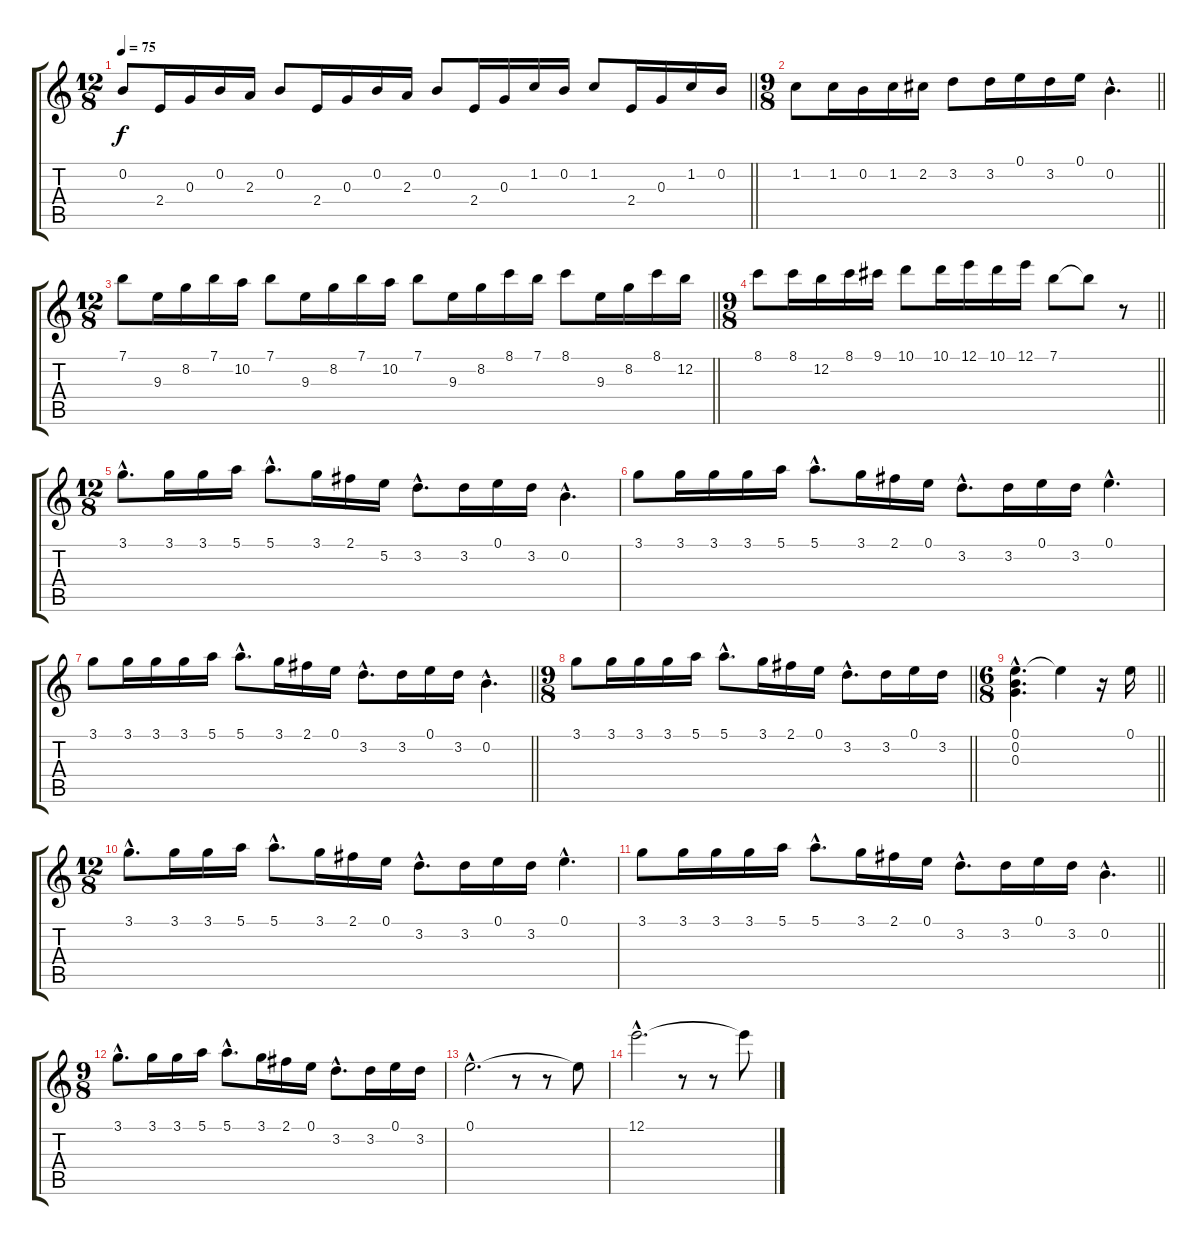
\track "" {instrument acousticguitarnylon}
\staff {score tabs}
\tuning (E4 B3 G3 D3 A2 E2) {hide}
\ts (12 8)
\tempo 75
\clef g2
\barLineRight lightlight
\ks c
0.2.8{dy f} 2.4.16 0.3.16 0.2.16 2.3.16 0.2.8 2.4.16 0.3.16 0.2.16 2.3.16 0.2.8 2.4.16 0.3.16 1.2.16 0.2.16 1.2.8 2.4.16 0.3.16 1.2.16 0.2.16 |
\ts (9 8)
\barLineRight lightlight
1.2.8 1.2.16 0.2.16 1.2.16 2.2.16 3.2.8 3.2.16 0.1.16 3.2.16 0.1.16 0.2{hac}.4{d} |
\ts (12 8)
\barLineRight lightlight
7.1.8 9.3.16 8.2.16 7.1.16 10.2.16 7.1.8 9.3.16 8.2.16 7.1.16 10.2.16 7.1.8 9.3.16 8.2.16 8.1.16 7.1.16 8.1.8 9.3.16 8.2.16 8.1.16 12.2.16 |
\ts (9 8)
\barLineRight lightlight
8.1.8 8.1.16 12.2.16 8.1.16 9.1.16 10.1.8 10.1.16 12.1.16 10.1.16 12.1.16 7.1.8 7.1{t}.8 r.8 |
\ts (12 8)
3.1{hac}.8{d} 3.1.16 3.1.16 5.1.16 5.1{hac}.8{d} 3.1.16 2.1.16 5.2.16 3.2{hac}.8{d} 3.2.16 0.1.16 3.2.16 0.2{hac}.4{d} |
3.1.8 3.1.16 3.1.16 3.1.16 5.1.16 5.1{hac}.8{d} 3.1.16 2.1.16 0.1.16 3.2{hac}.8{d} 3.2.16 0.1.16 3.2.16 0.1{hac}.4{d} |
\barLineRight lightlight
3.1.8 3.1.16 3.1.16 3.1.16 5.1.16 5.1{hac}.8{d} 3.1.16 2.1.16 0.1.16 3.2{hac}.8{d} 3.2.16 0.1.16 3.2.16 0.2{hac}.4{d} |
\ts (9 8)
\barLineRight lightlight
3.1.8 3.1.16 3.1.16 3.1.16 5.1.16 5.1{hac}.8{d} 3.1.16 2.1.16 0.1.16 3.2{hac}.8{d} 3.2.16 0.1.16 3.2.16 |
\ts (6 8)
\barLineRight lightlight
(0.1{hac} 0.2{hac} 0.3{hac}).4{d} 0.1{t}.4 r.16 0.1.16 |
\ts (12 8)
3.1{hac}.8{d} 3.1.16 3.1.16 5.1.16 5.1{hac}.8{d} 3.1.16 2.1.16 0.1.16 3.2{hac}.8{d} 3.2.16 0.1.16 3.2.16 0.1{hac}.4{d} |
\barLineRight lightlight
3.1.8 3.1.16 3.1.16 3.1.16 5.1.16 5.1{hac}.8{d} 3.1.16 2.1.16 0.1.16 3.2{hac}.8{d} 3.2.16 0.1.16 3.2.16 0.2{hac}.4{d} |
\ts (9 8)
3.1{hac}.8{d} 3.1.16 3.1.16 5.1.16 5.1{hac}.8{d} 3.1.16 2.1.16 0.1.16 3.2{hac}.8{d} 3.2.16 0.1.16 3.2.16 |
0.1{hac}.2{d} r.8 r.8 0.1{t}.8 |
12.1{hac}.2{d} r.8 r.8 12.1{t}.8
